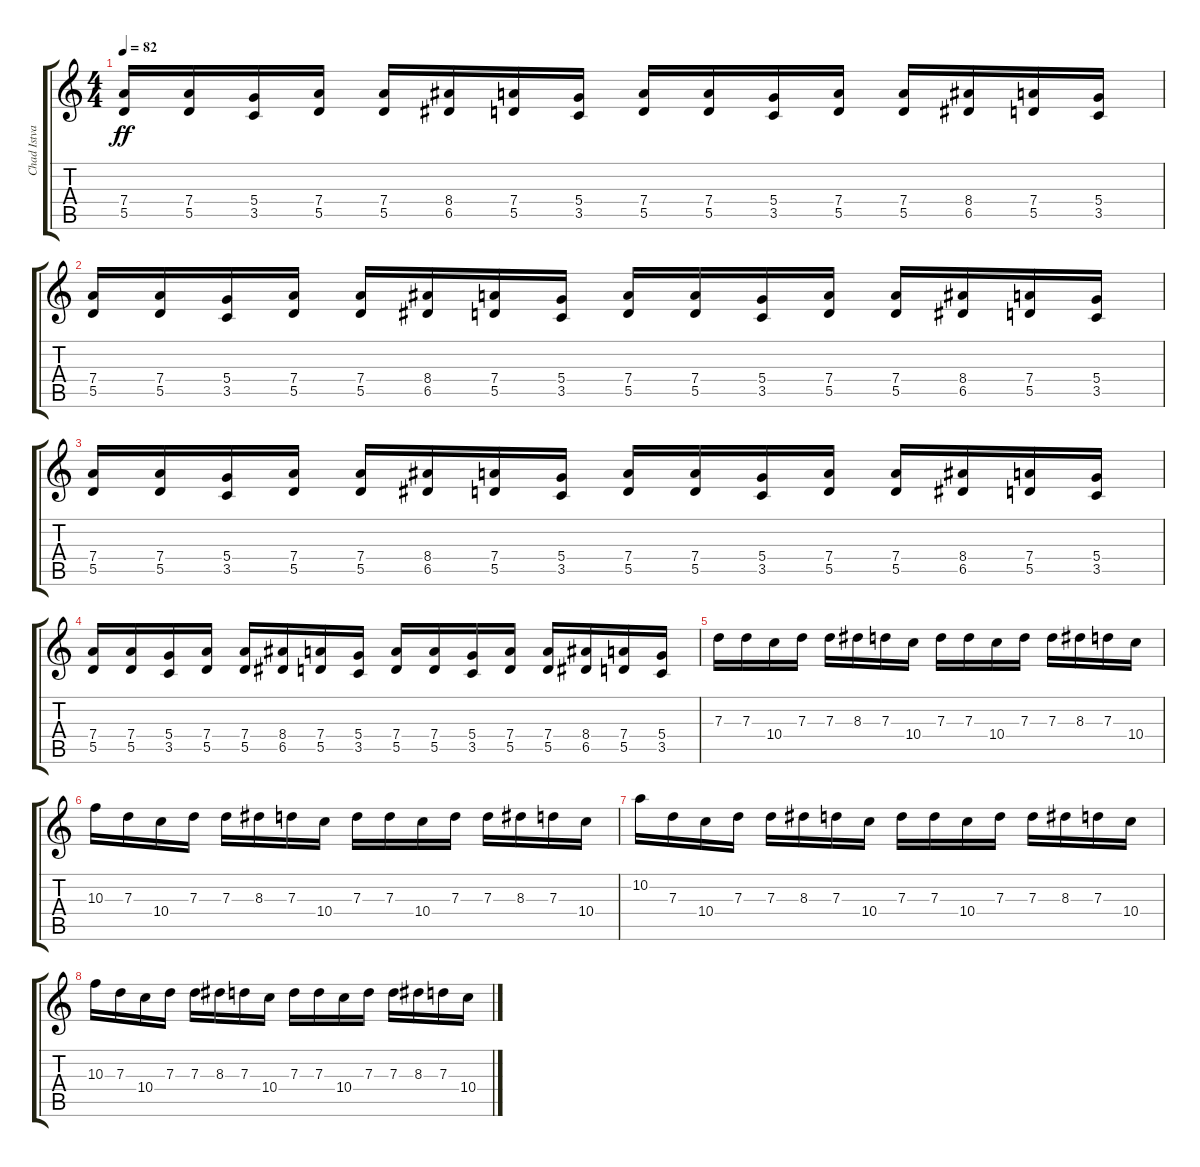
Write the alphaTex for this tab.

\track ("Chad Istvan - Guitar" "Chad Istva") {instrument distortionguitar}
\staff {score tabs}
\tuning (E4 B3 G3 D3 A2 D2) {hide}
\ts (4 4)
\tempo 82
\clef g2
\ks c
(7.4 5.5).16{dy ff instrument distortionguitar} (7.4 5.5).16 (5.4 3.5).16 (7.4 5.5).16 (7.4 5.5).16 (8.4 6.5).16 (7.4 5.5).16 (5.4 3.5).16 (7.4 5.5).16 (7.4 5.5).16 (5.4 3.5).16 (7.4 5.5).16 (7.4 5.5).16 (8.4 6.5).16 (7.4 5.5).16 (5.4 3.5).16 |
(7.4 5.5).16 (7.4 5.5).16 (5.4 3.5).16 (7.4 5.5).16 (7.4 5.5).16 (8.4 6.5).16 (7.4 5.5).16 (5.4 3.5).16 (7.4 5.5).16 (7.4 5.5).16 (5.4 3.5).16 (7.4 5.5).16 (7.4 5.5).16 (8.4 6.5).16 (7.4 5.5).16 (5.4 3.5).16 |
(7.4 5.5).16 (7.4 5.5).16 (5.4 3.5).16 (7.4 5.5).16 (7.4 5.5).16 (8.4 6.5).16 (7.4 5.5).16 (5.4 3.5).16 (7.4 5.5).16 (7.4 5.5).16 (5.4 3.5).16 (7.4 5.5).16 (7.4 5.5).16 (8.4 6.5).16 (7.4 5.5).16 (5.4 3.5).16 |
(7.4 5.5).16 (7.4 5.5).16 (5.4 3.5).16 (7.4 5.5).16 (7.4 5.5).16 (8.4 6.5).16 (7.4 5.5).16 (5.4 3.5).16 (7.4 5.5).16 (7.4 5.5).16 (5.4 3.5).16 (7.4 5.5).16 (7.4 5.5).16 (8.4 6.5).16 (7.4 5.5).16 (5.4 3.5).16 |
7.3.16{instrument electricguitarmuted} 7.3.16 10.4.16 7.3.16 7.3.16 8.3.16 7.3.16 10.4.16 7.3.16 7.3.16 10.4.16 7.3.16 7.3.16 8.3.16 7.3.16 10.4.16 |
10.3.16 7.3.16 10.4.16 7.3.16 7.3.16 8.3.16 7.3.16 10.4.16 7.3.16 7.3.16 10.4.16 7.3.16 7.3.16 8.3.16 7.3.16 10.4.16 |
10.2.16 7.3.16 10.4.16 7.3.16 7.3.16 8.3.16 7.3.16 10.4.16 7.3.16 7.3.16 10.4.16 7.3.16 7.3.16 8.3.16 7.3.16 10.4.16 |
10.3.16 7.3.16 10.4.16 7.3.16 7.3.16 8.3.16 7.3.16 10.4.16 7.3.16 7.3.16 10.4.16 7.3.16 7.3.16 8.3.16 7.3.16 10.4.16
